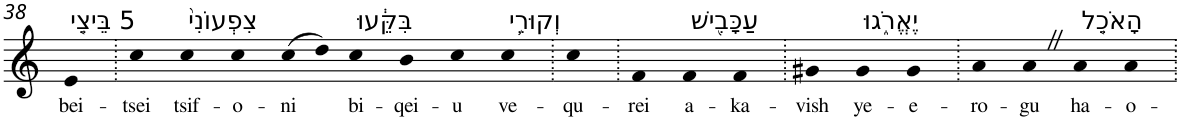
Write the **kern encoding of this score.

**kern	**text
*part1	*part1
*staff1	*staff1
*I"Piano	*
*I'Pno	*
!!LO:PB:g=z
*clefG2	*
*k[]	*
=38	=38
!LO:TX:a:t=5 בֵּיצֵ֤י	!
!	!LO:LY:b
4e	bei-
=39.	=39.
!	!LO:LY:b
4cc	-tsei
!LO:TX:a:t=צִפְעוֹנִי֙	!
!	!LO:LY:b
4cc	tsif-
!	!LO:LY:b
4cc	-o-
!	!LO:LY:b
(8cc	-ni
8dd)	.
!LO:TX:a:t=בִּקֵּ֔עוּ	!
!	!LO:LY:b
4cc	bi-
!	!LO:LY:b
4b	-qei-
!	!LO:LY:b
4cc	-u
!LO:TX:a:t=וְקוּרֵ֥י	!
!	!LO:LY:b
4cc	ve-
=40.	=40.
!	!LO:LY:b
4cc	-qu-
=41.	=41.
!	!LO:LY:b
4f	-rei
!LO:TX:a:t=עַכָּבִ֖ישׁ	!
!	!LO:LY:b
4f	a-
!	!LO:LY:b
4f	-ka-
=42.	=42.
!	!LO:LY:b
4g#X	-vish
!LO:TX:a:t=יֶאֱרֹ֑גוּ	!
!	!LO:LY:b
4g#	ye-
!	!LO:LY:b
4g#	-e-
=43.	=43.
!	!LO:LY:b
4a	-ro-
!	!LO:LY:b
4aZ	-gu
!LO:TX:a:t=הָאֹכֵ֤ל	!
!	!LO:LY:b
4a	ha-
!	!LO:LY:b
4a	-o-
=.	=.
*-	*-
